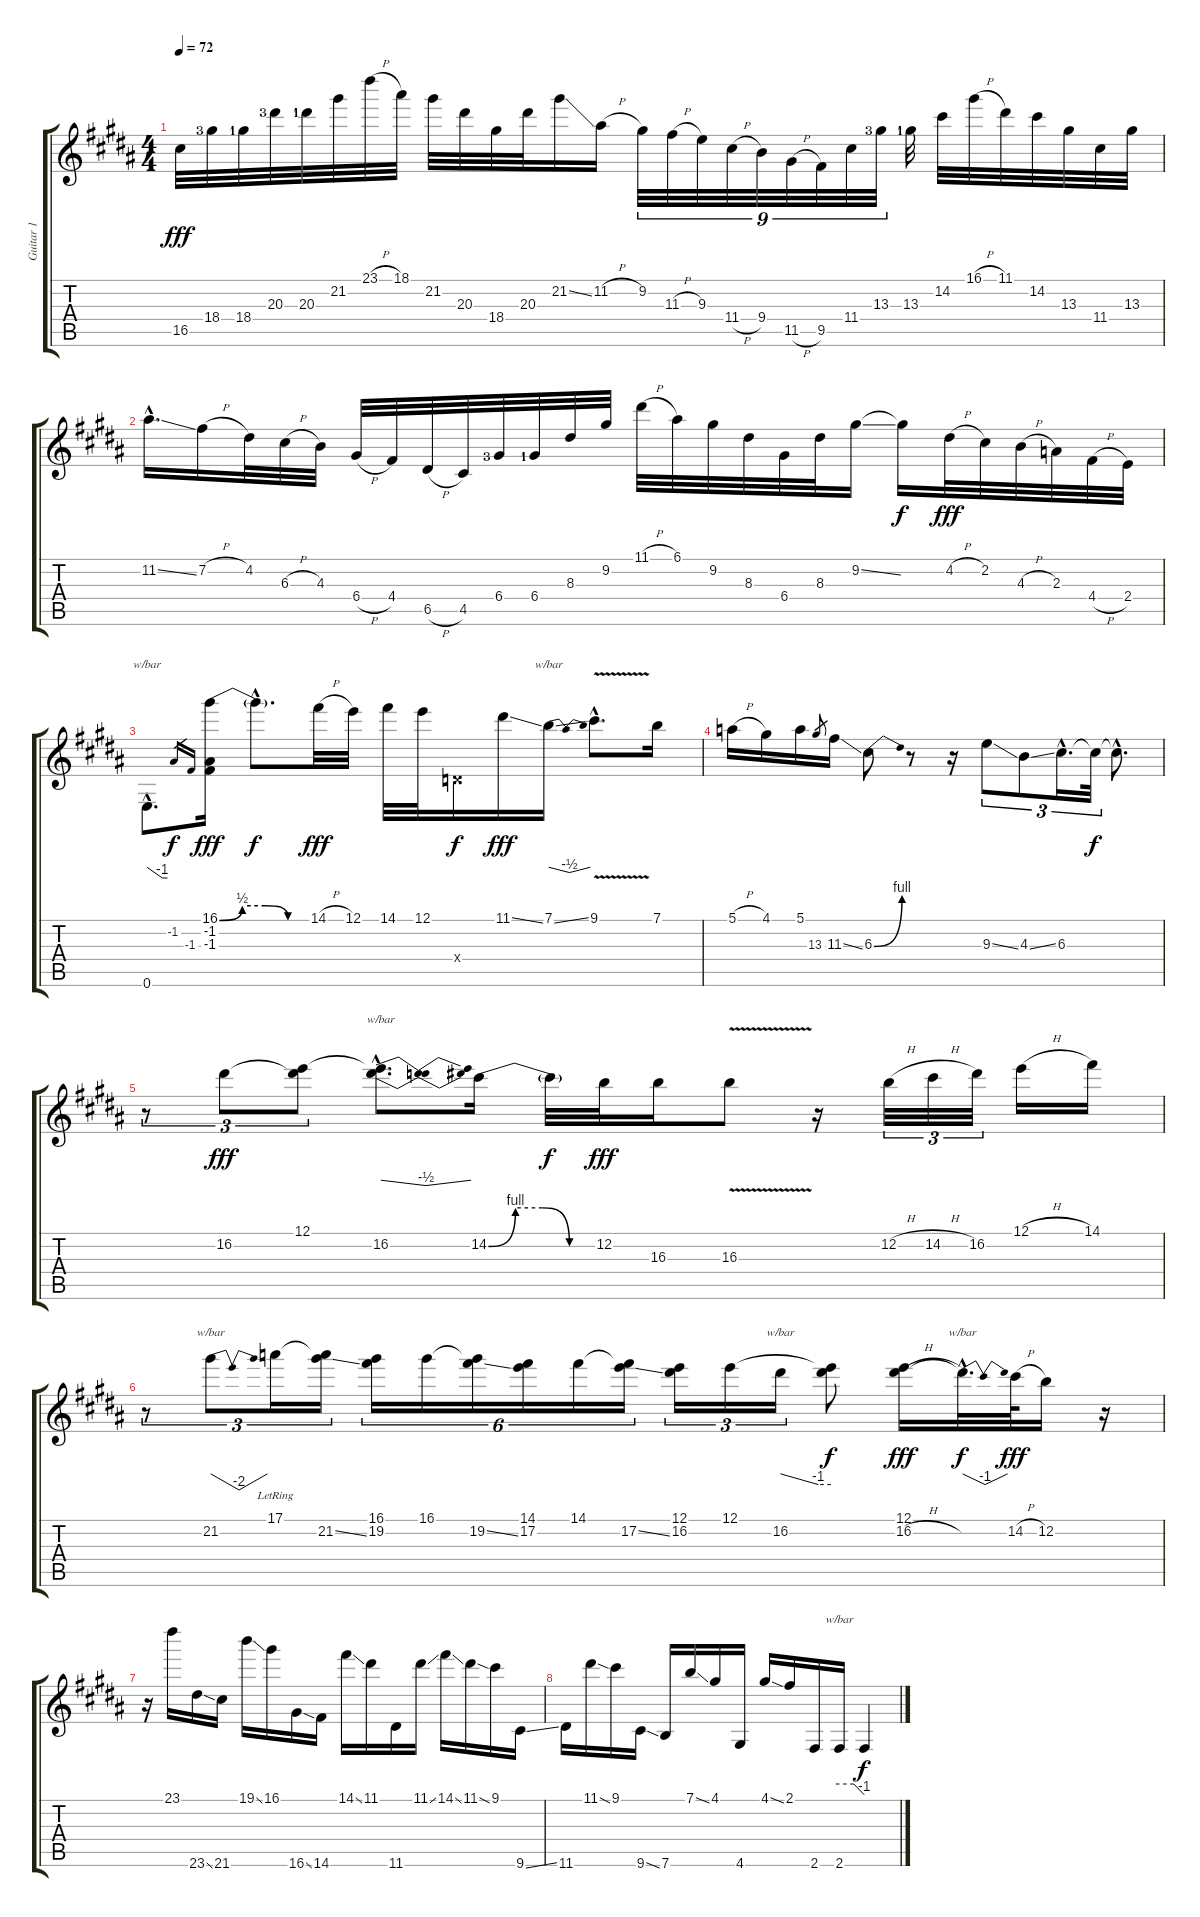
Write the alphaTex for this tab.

\track ("Guitar 1" "Guitar 1") {instrument overdrivenguitar}
\staff {score tabs}
\tuning (E4 B3 G3 D3 A2 E2) {hide}
\ts (4 4)
\tempo 72
\clef g2
\ks b
16.5.32{dy fff} 18.4{lf 4}.32 18.4{lf 2}.32 20.3{lf 4}.32 20.3{lf 2}.32 21.2.32 23.1{h}.32 18.1.32 21.2.32 20.3.32 18.4.32 20.3.32 21.2{ss}.16 11.2{h}.16 9.2.32{tu (9 8)} 11.3{h}.32{tu (9 8)} 9.3.32{tu (9 8)} 11.4{h}.32{tu (9 8)} 9.4.32{tu (9 8)} 11.5{h}.32{tu (9 8)} 9.5.32{tu (9 8)} 11.4.32{tu (9 8)} 13.3{lf 4}.32{tu (9 8)} 13.3{lf 2}.32 14.2.32 16.1{h}.32 11.1.32 14.2.32 13.3.32 11.4.32 13.3.32 |
11.2{ss hac}.16{d} 7.2{h}.16 4.2.32 6.3{h}.32 4.3.32 6.4{h}.32 4.4.32 6.5{h}.32 4.5.32 6.4{lf 4}.32 6.4{lf 2}.32 8.3.32 9.2.32 11.1{h}.32 6.1.32 9.2.32 8.3.32 6.4.32 8.3.32 9.2{ss}.16 9.2{t}.16{dy f} 4.2{h}.32{dy fff} 2.2.32 4.3{h}.32 2.3.32 4.4{h}.32 2.4.32 |
0.6{hac}.8{d tbe (custom default 0 0 45 -4 60 -4)} -1.2.16{gr dy f} -1.3.16{gr} (16.1{be (custom 0 0 15 2 30 2 45 0 60 0)} -1.2 -1.3).16{dy fff} 16.1{hac t}.8{d dy f} 14.1{h}.32{dy fff} 12.1.32 14.1.32 12.1.32 0.4{x}.16{dy f} 11.1{ss}.16{dy fff} 7.1{ss}.16{tbe (dip default 0 0 30 -2 60 0)} 9.1{v hac}.8{d} 7.1.16 |
5.1{h}.16 4.1.16 5.1.16 13.3.8{gr} 11.3{ss}.16 6.3{be (bend 0 0 60 4)}.8 r.8 r.16 9.3{ss}.8{tu (3 2)} 4.3{ss}.8{tu (3 2)} 6.3{hac}.16{d tu (3 2)} 6.3{t}.32{tu (3 2) dy f} 6.3{hac t}.8{d} |
r.8{tu (3 2)} 16.2.8{tu (3 2) dy fff} (12.1 16.2{t}).8{tu (3 2)} (12.1{hac t} 16.2{hac}).8{d tbe (dip default 0 0 30 -2 60 0)} 14.2{be (custom 0 0 15 4 30 4 45 0 60 0)}.16 14.2{t}.32{dy f} 12.2.32{dy fff} 16.3.16 16.3{v}.8 r.16 12.2{h}.32{tu (3 2)} 14.2{h}.32{tu (3 2)} 16.2.32{tu (3 2)} 12.1{h}.16 14.1.16 |
r.8{tu (3 2)} 21.2.8{tu (3 2) tbe (dip default 0 0 30 -8 60 0)} 17.1{lr}.16{tu (3 2)} (17.1{t} 21.2{ss}).16{tu (3 2)} (16.1 19.2).16{tu (6 4)} 16.1.16{tu (6 4)} (16.1{t} 19.2{ss}).16{tu (6 4)} (14.1 17.2).16{tu (6 4)} 14.1.16{tu (6 4)} (14.1{t} 17.2{ss}).16{tu (6 4)} (12.1 16.2).16{tu (3 2)} 12.1.16{tu (3 2)} 16.2.16{tu (3 2) tbe (custom default 0 0 45 -4 60 -4)} (12.1{t} 16.2{t}).8{dy f} (12.1 16.2{h}).16{dy fff} 16.2{hac t}.32{d tbe (dip default 0 0 30 -4 60 0) dy f} 14.2{h}.64{dy fff} 12.2.16 r.16 |
r.16 23.1.16 23.6{ss}.16 21.6.16 19.1{ss}.16 16.1.16 16.6{ss}.16 14.6.16 14.1{ss}.16 11.1.16 11.6.16 11.1{ss}.16 14.1{ss}.16 11.1{ss}.16 9.1.16 9.6{ss}.16 |
11.6.16 11.1{ss}.16 9.1.16 9.6{ss}.16 7.6.16 7.1{ss}.16 4.1.16 4.6.16 4.1{ss}.16 2.1.16 2.6.16 2.6.16{tbe (custom default 0 0 35 0 60 -4)} 2.6{t}.4{dy f}
